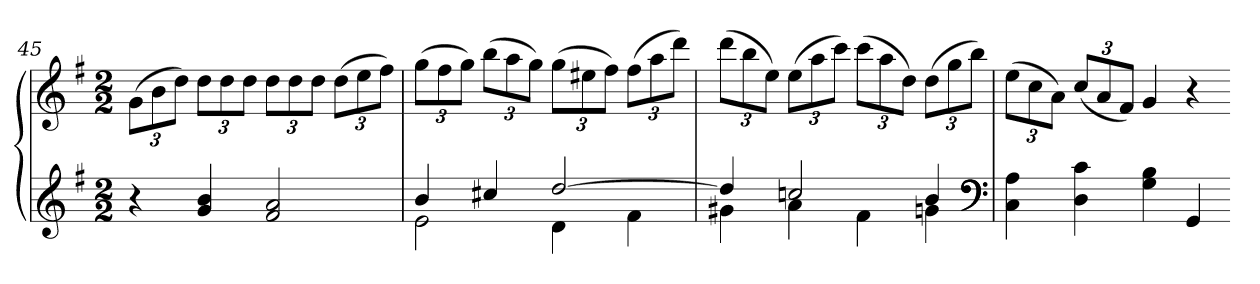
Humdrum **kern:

**kern	**kern
*part1	*part1
*staff2	*staff1
*clefG2	*clefG2
*k[f#]	*k[f#]
*G:	*G:
*M2/2	*M2/2
=45	=45
4r	(12gL
.	12b
.	12ddJ)
4g 4b	12ddL
.	12dd
.	12ddJ
2f# 2a	12ddL
.	12dd
.	12ddJ
.	(12ddL
.	12ee
.	12ff#J)
=46	=46
*^	*
4b	2e	(12ggL
.	.	12ff#
.	.	12ggJ)
4cc#X	.	(12bbL
.	.	12aa
.	.	12ggJ)
[2dd	4d	(12ggL
.	.	12ee#X
.	.	12ff#J)
.	4f#	(12ff#L
.	.	12aa
.	.	12dddJ)
=47	=47	=47
4dd]	4g#X	(12dddL
.	.	12bb
.	.	12eeJ)
2ccn	4a	(12eeL
.	.	12aa
.	.	12cccJ)
.	4f#	(12cccL
.	.	12aa
.	.	12ddJ)
4b	4gn	(12ddL
.	.	12gg
.	.	12bbJ)
*v	*v	*
*clefF4	*
=48	=48
4C 4A	(12eeL
.	12cc
.	12aJ)
4D 4c	(12ccL
.	12a
.	12f#J)
4G 4B	4g
4GG	4r
=-	=-
*-	*-
